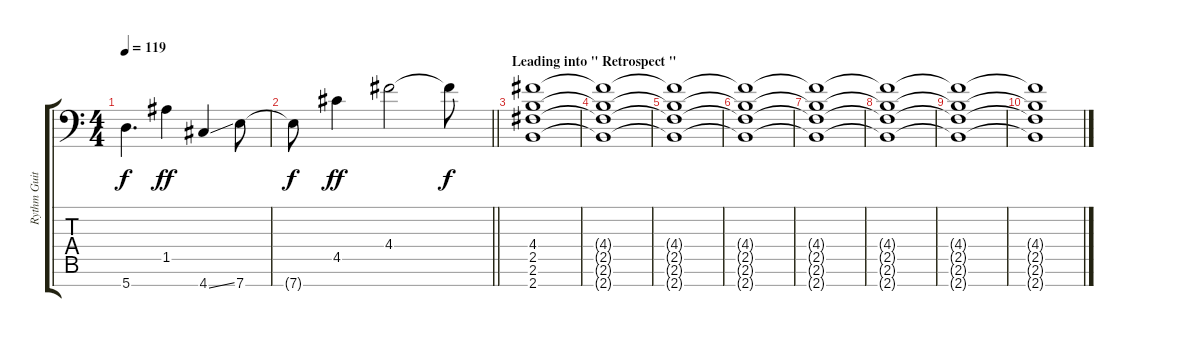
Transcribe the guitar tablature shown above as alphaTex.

\track ("Rythm Guitar #2" "Rythm Guit") {instrument distortionguitar}
\staff {score tabs}
\tuning (D4 A3 E3 D3 A2 E2 A1) {hide}
\ts (4 4)
\tempo 119
\clef f4
\ks c
5.7{t}.4{d dy f} 1.5.4{dy ff} 4.7{ss}.4 7.7.8 |
\barLineRight lightlight
7.7{t}.8{dy f} 4.5.4{dy ff} 4.4.2 4.4{t}.8{dy f} |
\section ("" "Leading into \" Retrospect \"")
(4.4 2.5 2.6 2.7).1{volume 8} |
(4.4{t} 2.5{t} 2.6{t} 2.7{t}).1 |
(4.4{t} 2.5{t} 2.6{t} 2.7{t}).1 |
(4.4{t} 2.5{t} 2.6{t} 2.7{t}).1 |
(4.4{t} 2.5{t} 2.6{t} 2.7{t}).1{volume 0} |
(4.4{t} 2.5{t} 2.6{t} 2.7{t}).1 |
(4.4{t} 2.5{t} 2.6{t} 2.7{t}).1 |
(4.4{t} 2.5{t} 2.6{t} 2.7{t}).1
